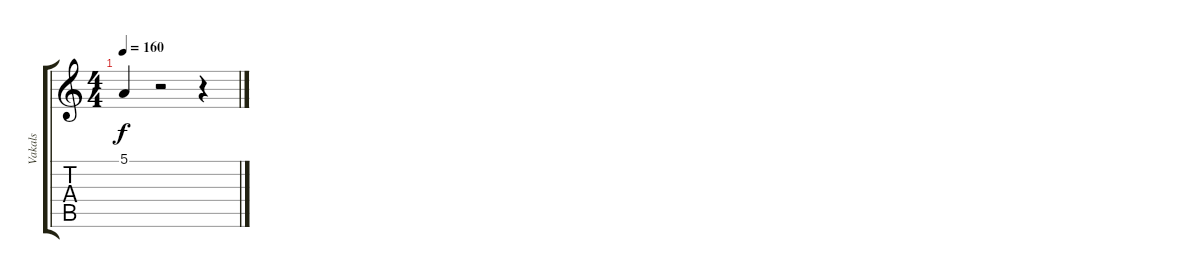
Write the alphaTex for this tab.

\track ("Vakals" "Vakals") {instrument choiraahs}
\staff {score tabs}
\tuning (E4 B3 G3 D3 A2 E2) {hide}
\ts (4 4)
\tempo 160
\clef g2
\ks c
5.1{t}.4{dy f} r.2 r.4
